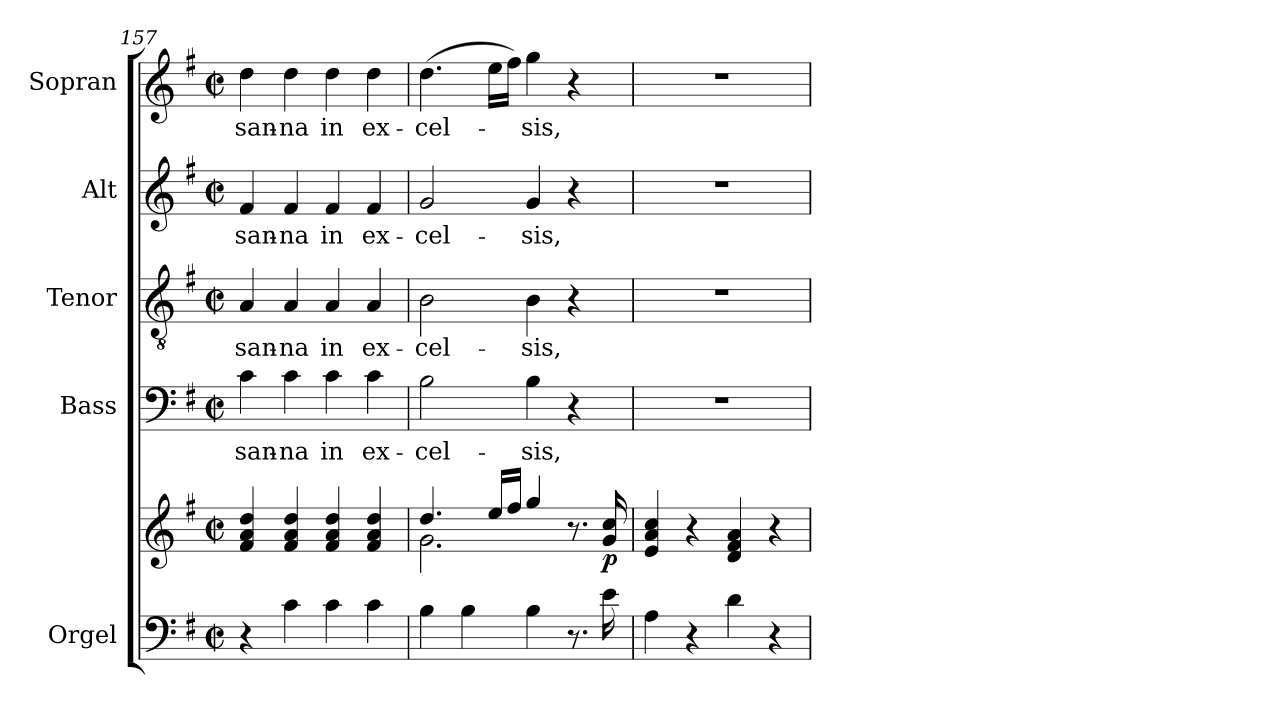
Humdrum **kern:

**kern	**kern	**dynam	**kern	**text	**kern	**text	**kern	**text	**kern	**text
*part5	*part5	*part5	*part4	*part4	*part3	*part3	*part2	*part2	*part1	*part1
*staff6	*staff5	*staff5/6	*staff4	*staff4	*staff3	*staff3	*staff2	*staff2	*staff1	*staff1
*I"Orgel	*	*	*I"Bass	*	*I"Tenor	*	*I"Alt	*	*I"Sopran	*
*I'Org.	*	*	*I'B	*	*I'T	*	*I'A	*	*I'S	*
*clefF4	*clefG2	*	*clefF4	*	*clefGv2	*	*clefG2	*	*clefG2	*
*k[f#]	*k[f#]	*	*k[f#]	*	*k[f#]	*	*k[f#]	*	*k[f#]	*
*G:	*G:	*	*G:	*	*G:	*	*G:	*	*G:	*
*M2/2	*M2/2	*	*M2/2	*	*M2/2	*	*M2/2	*	*M2/2	*
*met(c|)	*met(c|)	*	*met(c|)	*	*met(c|)	*	*met(c|)	*	*met(c|)	*
=157	=157	=157	=157	=157	=157	=157	=157	=157	=157	=157
!	!	!	!	!LO:LY:b	!	!LO:LY:b	!	!LO:LY:b	!	!LO:LY:b
4r	4f#/ 4a/ 4dd/	.	4c\	-san-	4A/	-san-	4f#/	-san-	4dd\	-san-
!	!	!	!	!LO:LY:b	!	!LO:LY:b	!	!LO:LY:b	!	!LO:LY:b
4c\	4f#/ 4a/ 4dd/	.	4c\	-na	4A/	-na	4f#/	-na	4dd\	-na
!	!	!	!	!LO:LY:b	!	!LO:LY:b	!	!LO:LY:b	!	!LO:LY:b
4c\	4f#/ 4a/ 4dd/	.	4c\	in	4A/	in	4f#/	in	4dd\	in
!	!	!	!	!LO:LY:b	!	!LO:LY:b	!	!LO:LY:b	!	!LO:LY:b
4c\	4f#/ 4a/ 4dd/	.	4c\	ex-	4A/	ex-	4f#/	ex-	4dd\	ex-
=158	=158	=158	=158	=158	=158	=158	=158	=158	=158	=158
*	*^	*	*	*	*	*	*	*	*	*
!	!	!	!	!	!LO:LY:b	!	!LO:LY:b	!	!LO:LY:b	!	!LO:LY:b
4B\	4.dd/	2.g\	.	2B\	-cel-	2B\	-cel-	2g/	-cel-	(>4.dd\	-cel-
4B\	.	.	.	.	.	.	.	.	.	.	.
.	16ee/LL	.	.	.	.	.	.	.	.	16ee\LL	.
.	16ff#/JJ	.	.	.	.	.	.	.	.	16ff#\JJ)	.
!	!	!	!	!	!LO:LY:b	!	!LO:LY:b	!	!LO:LY:b	!	!LO:LY:b
4B\	4gg/	.	.	4B\	-sis,	4B\	-sis,	4g/	-sis,	4gg\	-sis,
8.r	8.r	4ryy	.	4r	.	4r	.	4r	.	4r	.
!	!	!	!LO:DY:b	!	!	!	!	!	!	!	!
16e\	16g/ 16cc/	.	p	.	.	.	.	.	.	.	.
*	*v	*v	*	*	*	*	*	*	*	*	*
!!LO:PB:g=z
=159	=159	=159	=159	=159	=159	=159	=159	=159	=159	=159
4A\	4e/ 4a/ 4cc/	.	1r	.	1r	.	1r	.	1r	.
4r	4r	.	.	.	.	.	.	.	.	.
4d\	4d/ 4f#/ 4a/	.	.	.	.	.	.	.	.	.
4r	4r	.	.	.	.	.	.	.	.	.
=	=	=	=	=	=	=	=	=	=	=
*-	*-	*-	*-	*-	*-	*-	*-	*-	*-	*-
